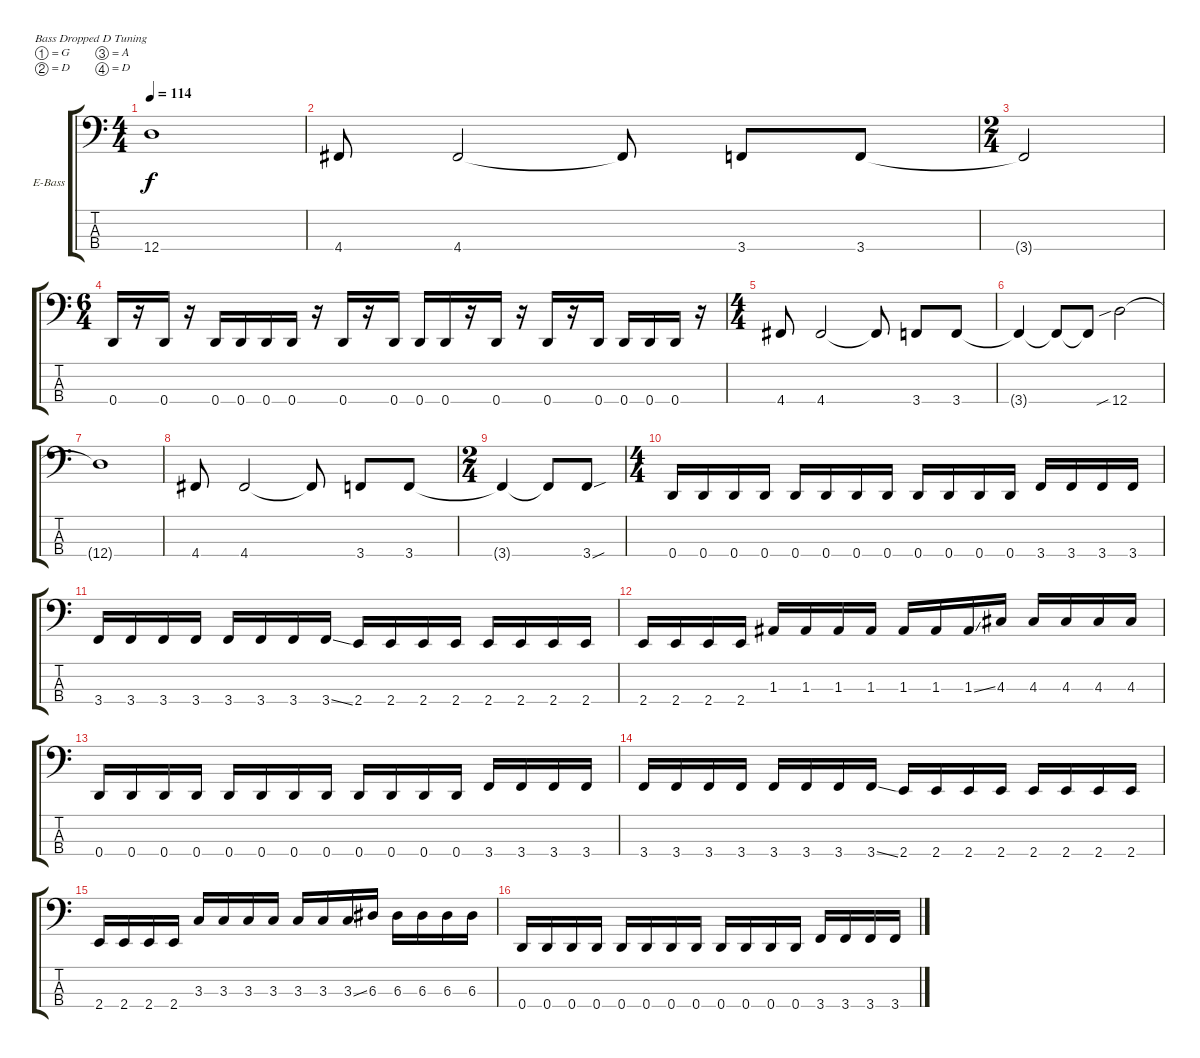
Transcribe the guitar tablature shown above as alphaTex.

\bracketExtendMode groupsimilarinstruments
\firstSystemTrackNameOrientation horizontal
\otherSystemsTrackNameOrientation horizontal
\track ("Bass" "E-Bass") {instrument electricbassfinger}
\staff {score tabs}
\tuning (G2 D2 A1 D1)
\ts (4 4)
\tempo 114
\clef f4
\ks c
12.4{t}.1{dy f} |
4.4.8 4.4.2 4.4{t}.8 3.4.8 3.4.8 |
\ts (2 4)
3.4{t}.2 |
\ts (6 4)
0.4.16 r.16 0.4.16 r.16 0.4.16 0.4.16 0.4.16 0.4.16 r.16 0.4.16 r.16 0.4.16 0.4.16 0.4.16 r.16 0.4.16 r.16 0.4.16 r.16 0.4.16 0.4.16 0.4.16 0.4.16 r.16 |
\ts (4 4)
4.4.8 4.4.2 4.4{t}.8 3.4.8 3.4.8 |
3.4{t}.4 3.4{t}.8 3.4{t}.8 12.4{sib}.2 |
12.4{t}.1 |
4.4.8 4.4.2 4.4{t}.8 3.4.8 3.4.8 |
\ts (2 4)
3.4{t}.4 3.4{t}.8 3.4{sou}.8 |
\ts (4 4)
0.4.16 0.4.16 0.4.16 0.4.16 0.4.16 0.4.16 0.4.16 0.4.16 0.4.16 0.4.16 0.4.16 0.4.16 3.4.16 3.4.16 3.4.16 3.4.16 |
3.4.16 3.4.16 3.4.16 3.4.16 3.4.16 3.4.16 3.4.16 3.4{ss}.16 2.4.16 2.4.16 2.4.16 2.4.16 2.4.16 2.4.16 2.4.16 2.4.16 |
2.4.16 2.4.16 2.4.16 2.4.16 1.3.16 1.3.16 1.3.16 1.3.16 1.3.16 1.3.16 1.3{ss}.16 4.3.16 4.3.16 4.3.16 4.3.16 4.3.16 |
0.4.16 0.4.16 0.4.16 0.4.16 0.4.16 0.4.16 0.4.16 0.4.16 0.4.16 0.4.16 0.4.16 0.4.16 3.4.16 3.4.16 3.4.16 3.4.16 |
3.4.16 3.4.16 3.4.16 3.4.16 3.4.16 3.4.16 3.4.16 3.4{ss}.16 2.4.16 2.4.16 2.4.16 2.4.16 2.4.16 2.4.16 2.4.16 2.4.16 |
2.4.16 2.4.16 2.4.16 2.4.16 3.3.16 3.3.16 3.3.16 3.3.16 3.3.16 3.3.16 3.3{ss}.16 6.3.16 6.3.16 6.3.16 6.3.16 6.3.16 |
0.4.16 0.4.16 0.4.16 0.4.16 0.4.16 0.4.16 0.4.16 0.4.16 0.4.16 0.4.16 0.4.16 0.4.16 3.4.16 3.4.16 3.4.16 3.4.16
